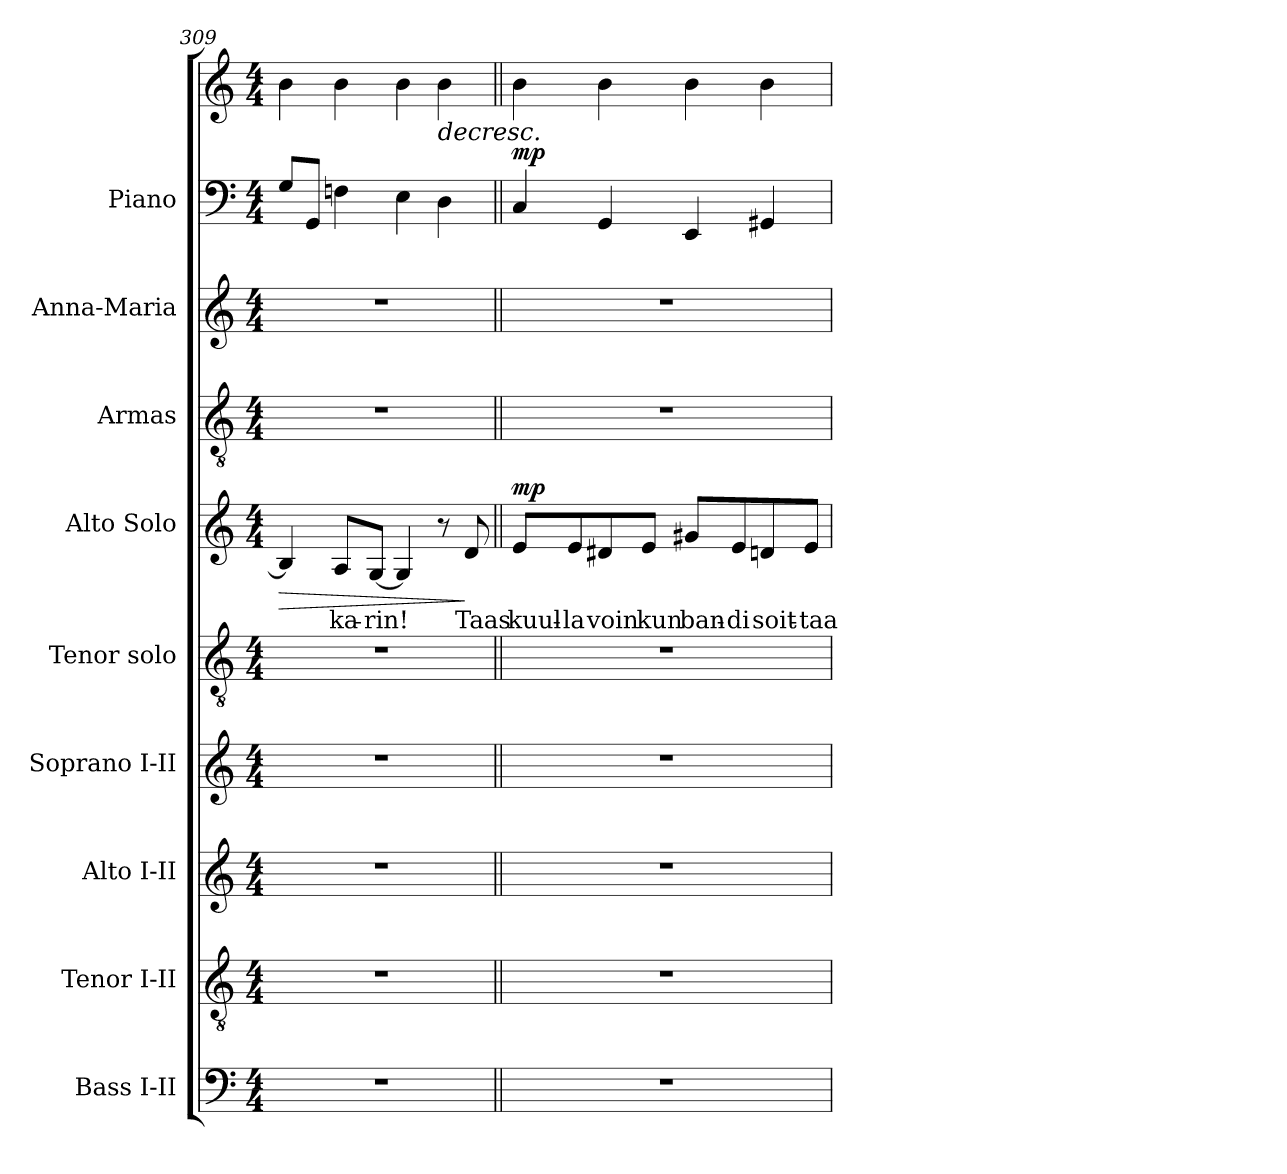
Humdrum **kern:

**kern	**kern	**kern	**kern	**kern	**kern	**text	**dynam	**kern	**kern	**kern	**kern	**dynam
*part9	*part8	*part7	*part6	*part5	*part4	*part4	*part4	*part3	*part2	*part1	*part1	*part1
*staff10	*staff9	*staff8	*staff7	*staff6	*staff5	*staff5	*staff5	*staff4	*staff3	*staff2	*staff1	*staff1/2
*I"Bass I-II	*I"Tenor I-II	*I"Alto I-II	*I"Soprano I-II	*I"Tenor solo	*I"Alto Solo	*	*	*I"Armas	*I"Anna-Maria	*I"Piano	*	*
*I'B.	*I'T.	*I'A.	*I'S.	*I'T. Solo	*I'A. Solo	*	*	*I'Armas	*I'A-M	*I'Pno.	*	*
*clefF4	*clefGv2	*clefG2	*clefG2	*clefGv2	*clefG2	*	*	*clefGv2	*clefG2	*clefF4	*clefG2	*
*	*ITrd7c12	*	*	*ITrd7c12	*	*	*	*ITrd7c12	*	*	*	*
*k[]	*k[]	*k[]	*k[]	*k[]	*k[]	*	*	*k[]	*k[]	*k[]	*k[]	*
*C:	*C:	*C:	*C:	*C:	*C:	*	*	*C:	*C:	*C:	*C:	*
*M4/4	*M4/4	*M4/4	*M4/4	*M4/4	*M4/4	*	*	*M4/4	*M4/4	*M4/4	*M4/4	*
=309	=309	=309	=309	=309	=309	=309	=309	=309	=309	=309	=309	=309
!	!	!	!	!	!	!	!LO:HP:b	!	!	!	!	!
1r	1r	1r	1r	1r	4Bi/]	.	>	1r	1r	8Gi/L	4bi	.
.	.	.	.	.	.	.	.	.	.	8GGi/J	.	]
!	!	!	!	!	!	!LO:LY:b:color=#000000	!	!	!	!	!	!
.	.	.	.	.	8Ai/L	-ka-	.	.	.	4Fni\	4bi	.
!	!	!	!	!	!	!LO:LY:b:color=#000000	!	!	!	!	!	!
.	.	.	.	.	[<8Gi/J	-rin!	.	.	.	.	.	.
.	.	.	.	.	4Gi/]	.	.	.	.	4Ei\	4bi	.
!	!	!	!	!	!	!	!	!	!	!	!	!LO:HP:b
.	.	.	.	.	8r	.	.	.	.	4Di\	4bi	>
!	!	!	!	!	!	!LO:LY:b:color=#000000	!	!	!	!	!	!
.	.	.	.	.	8di/	Taas	]	.	.	.	.	.
!!LO:LB:g=z
=310||	=310||	=310||	=310||	=310||	=310||	=310||	=310||	=310||	=310||	=310||	=310||	=310||
!	!	!	!	!	!	!LO:LY:b:color=#000000	!	!	!	!	!	!
1r	1r	1r	1r	1r	8ei/L	kuul-	mp	1r	1r	4Ci/	4bi	mp
!	!	!	!	!	!	!LO:LY:b:color=#000000	!	!	!	!	!	!
.	.	.	.	.	8ei/	-la	.	.	.	.	.	.
!	!	!	!	!	!	!LO:LY:b:color=#000000	!	!	!	!	!	!
.	.	.	.	.	8d#Xi/	voin	.	.	.	4GGi/	4bi	.
!	!	!	!	!	!	!LO:LY:b:color=#000000	!	!	!	!	!	!
.	.	.	.	.	8ei/J	kun	.	.	.	.	.	.
!	!	!	!	!	!	!LO:LY:b:color=#000000	!	!	!	!	!	!
.	.	.	.	.	8g#Xi/L	ban-	.	.	.	4EEi/	4bi	.
!	!	!	!	!	!	!LO:LY:b:color=#000000	!	!	!	!	!	!
.	.	.	.	.	8ei/	-di	.	.	.	.	.	.
!	!	!	!	!	!	!LO:LY:b:color=#000000	!	!	!	!	!	!
.	.	.	.	.	8dni/	soit-	.	.	.	4GG#Xi/	4bi	.
!	!	!	!	!	!	!LO:LY:b:color=#000000	!	!	!	!	!	!
.	.	.	.	.	8ei/J	-taa	.	.	.	.	.	.
=	=	=	=	=	=	=	=	=	=	=	=	=
*-	*-	*-	*-	*-	*-	*-	*-	*-	*-	*-	*-	*-
